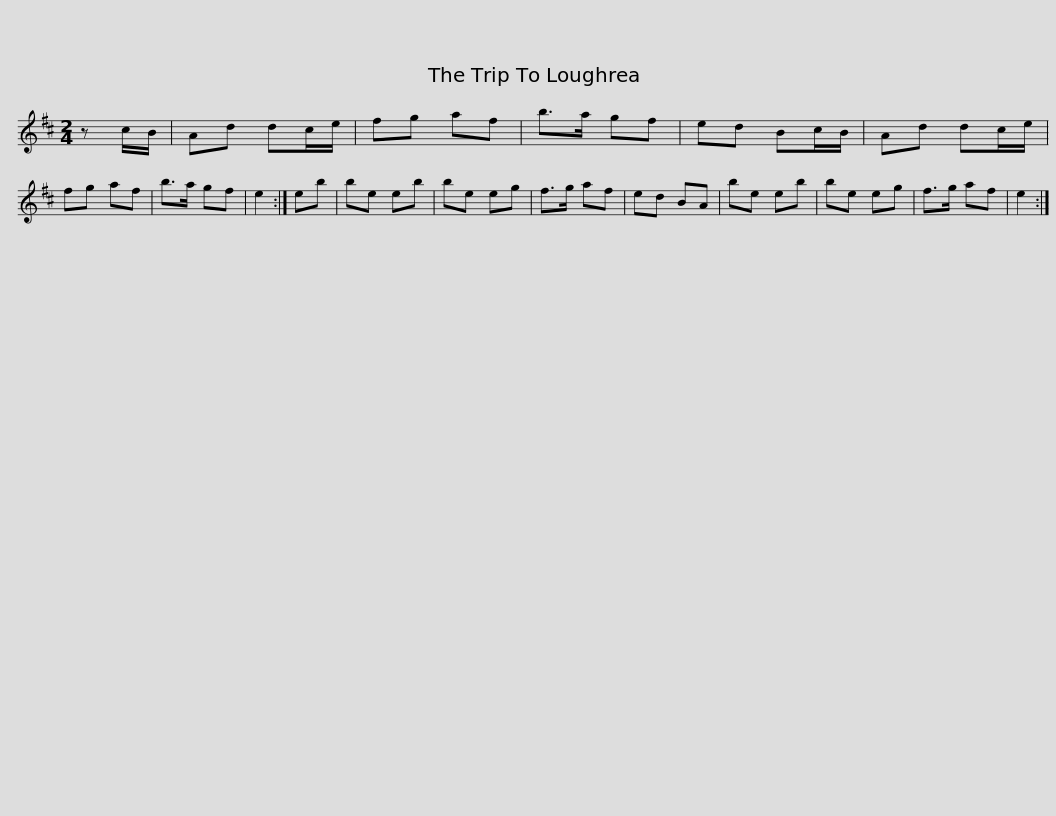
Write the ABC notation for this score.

X:1
L:1/8
M:2/4
I:linebreak $
K:D
V:1 treble
V:1
 z c/B/ | Ad dc/e/ | fg af | b>a gf | ed Bc/B/ | %5
 Ad dc/e/ | fg af | b>a gf | e2 :| eb |$ %10
 be eb | be eg | f>g af | ed BA | be eb | %15
 be eg | f>g af | e2 :| %18
